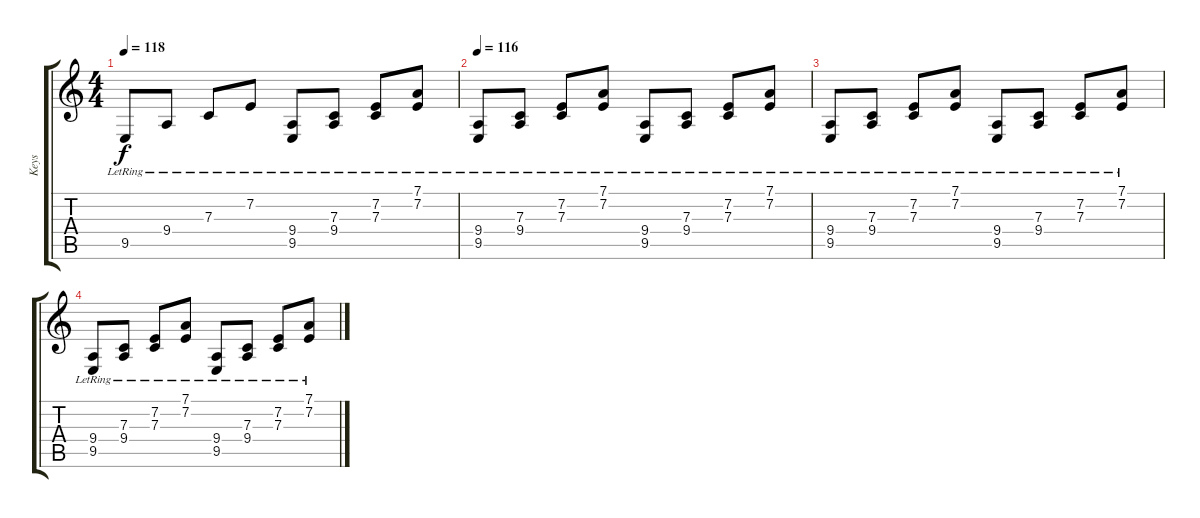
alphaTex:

\track ("Keys" "Keys") {instrument pad4choir}
\staff {score tabs}
\tuning (D4 A3 F3 C3 G2 D2) {hide}
\ts (4 4)
\tempo 118
\clef g2
\ks c
9.5{lr}.8{dy f} 9.4{lr}.8 7.3{lr}.8 7.2{lr}.8 (9.4{lr} 9.5{lr}).8 (7.3{lr} 9.4{lr}).8 (7.2{lr} 7.3{lr}).8 (7.1 7.2{lr}).8 |
\tempo 116
(9.4{lr} 9.5{lr}).8{volume 1} (7.3{lr} 9.4{lr}).8 (7.2{lr} 7.3{lr}).8 (7.1 7.2{lr}).8 (9.4{lr} 9.5{lr}).8 (7.3{lr} 9.4{lr}).8 (7.2{lr} 7.3{lr}).8 (7.1 7.2{lr}).8 |
(9.4{lr} 9.5{lr}).8 (7.3{lr} 9.4{lr}).8 (7.2{lr} 7.3{lr}).8 (7.1 7.2{lr}).8 (9.4{lr} 9.5{lr}).8 (7.3{lr} 9.4{lr}).8 (7.2{lr} 7.3{lr}).8 (7.1 7.2{lr}).8 |
(9.4{lr} 9.5{lr}).8 (7.3{lr} 9.4{lr}).8 (7.2{lr} 7.3{lr}).8 (7.1 7.2{lr}).8 (9.4{lr} 9.5{lr}).8 (7.3{lr} 9.4{lr}).8 (7.2{lr} 7.3{lr}).8 (7.1 7.2{lr}).8
